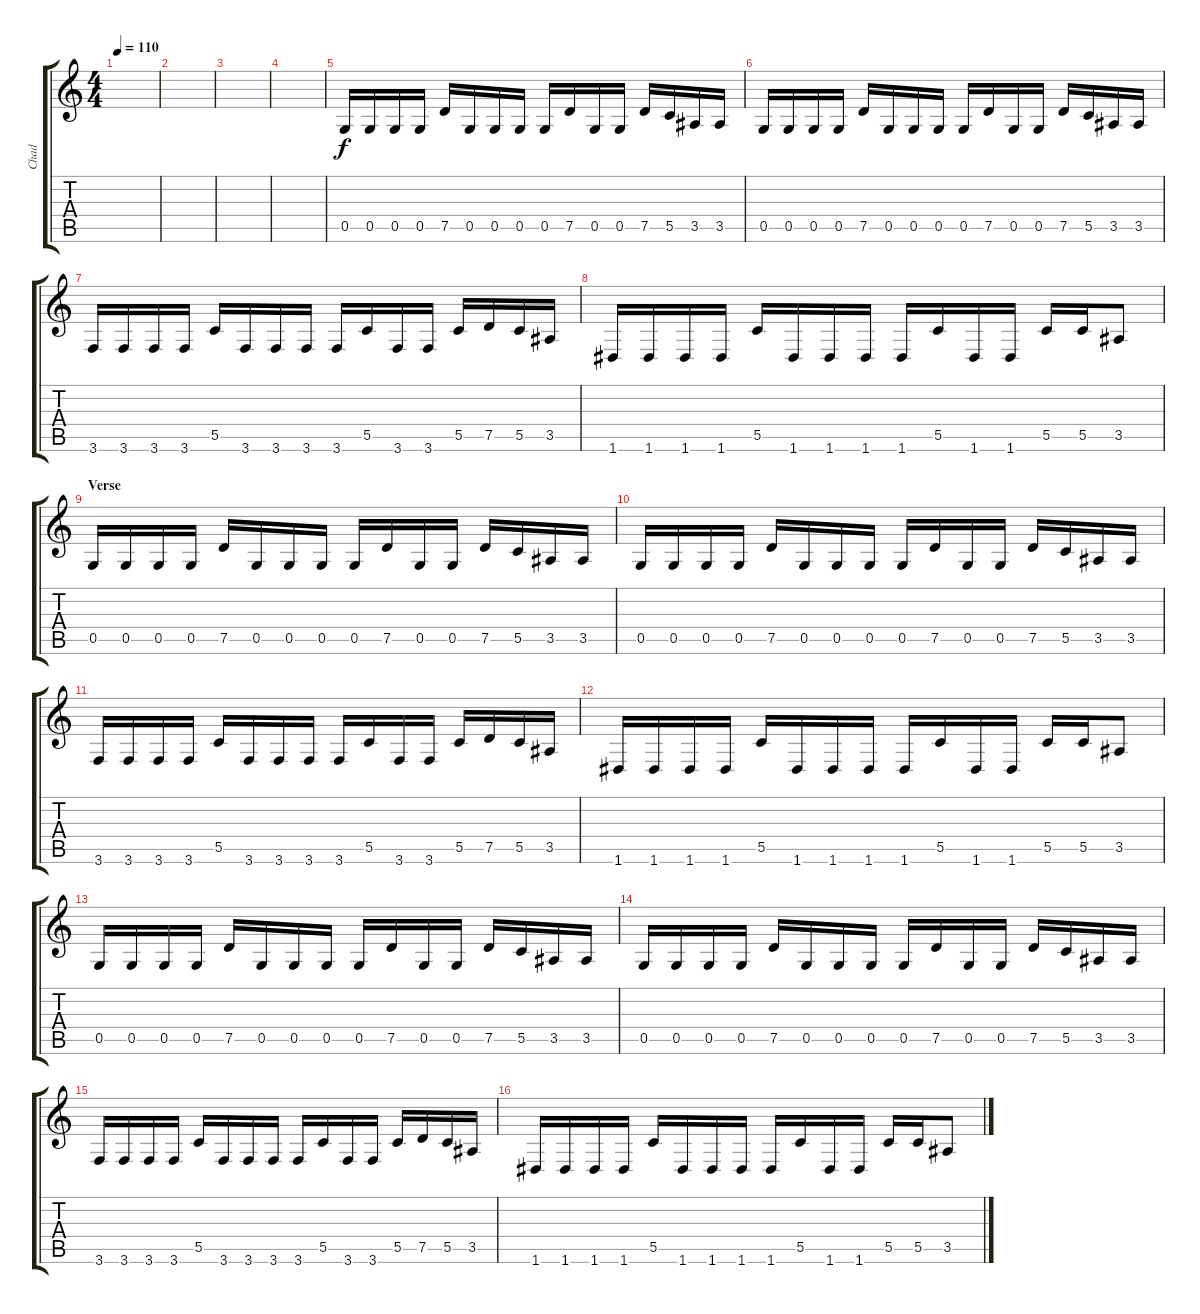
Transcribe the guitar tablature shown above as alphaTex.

\track ("Chad" "Chad") {instrument overdrivenguitar}
\staff {score tabs}
\tuning (D4 A3 F3 C3 G2 D2) {hide}
\ts (4 4)
\tempo 110
\clef g2
\ks c
|
|
|
|
0.5.16 0.5.16 0.5.16 0.5.16 7.5.16 0.5.16 0.5.16 0.5.16 0.5.16 7.5.16 0.5.16 0.5.16 7.5.16 5.5.16 3.5.16 3.5.16 |
0.5.16 0.5.16 0.5.16 0.5.16 7.5.16 0.5.16 0.5.16 0.5.16 0.5.16 7.5.16 0.5.16 0.5.16 7.5.16 5.5.16 3.5.16 3.5.16 |
3.6.16 3.6.16 3.6.16 3.6.16 5.5.16 3.6.16 3.6.16 3.6.16 3.6.16 5.5.16 3.6.16 3.6.16 5.5.16 7.5.16 5.5.16 3.5.16 |
1.6.16 1.6.16 1.6.16 1.6.16 5.5.16 1.6.16 1.6.16 1.6.16 1.6.16 5.5.16 1.6.16 1.6.16 5.5.16 5.5.16 3.5.8 |
\section ("" "Verse")
0.5.16 0.5.16 0.5.16 0.5.16 7.5.16 0.5.16 0.5.16 0.5.16 0.5.16 7.5.16 0.5.16 0.5.16 7.5.16 5.5.16 3.5.16 3.5.16 |
0.5.16 0.5.16 0.5.16 0.5.16 7.5.16 0.5.16 0.5.16 0.5.16 0.5.16 7.5.16 0.5.16 0.5.16 7.5.16 5.5.16 3.5.16 3.5.16 |
3.6.16 3.6.16 3.6.16 3.6.16 5.5.16 3.6.16 3.6.16 3.6.16 3.6.16 5.5.16 3.6.16 3.6.16 5.5.16 7.5.16 5.5.16 3.5.16 |
1.6.16 1.6.16 1.6.16 1.6.16 5.5.16 1.6.16 1.6.16 1.6.16 1.6.16 5.5.16 1.6.16 1.6.16 5.5.16 5.5.16 3.5.8 |
0.5.16 0.5.16 0.5.16 0.5.16 7.5.16 0.5.16 0.5.16 0.5.16 0.5.16 7.5.16 0.5.16 0.5.16 7.5.16 5.5.16 3.5.16 3.5.16 |
0.5.16 0.5.16 0.5.16 0.5.16 7.5.16 0.5.16 0.5.16 0.5.16 0.5.16 7.5.16 0.5.16 0.5.16 7.5.16 5.5.16 3.5.16 3.5.16 |
3.6.16 3.6.16 3.6.16 3.6.16 5.5.16 3.6.16 3.6.16 3.6.16 3.6.16 5.5.16 3.6.16 3.6.16 5.5.16 7.5.16 5.5.16 3.5.16 |
1.6.16 1.6.16 1.6.16 1.6.16 5.5.16 1.6.16 1.6.16 1.6.16 1.6.16 5.5.16 1.6.16 1.6.16 5.5.16 5.5.16 3.5.8
